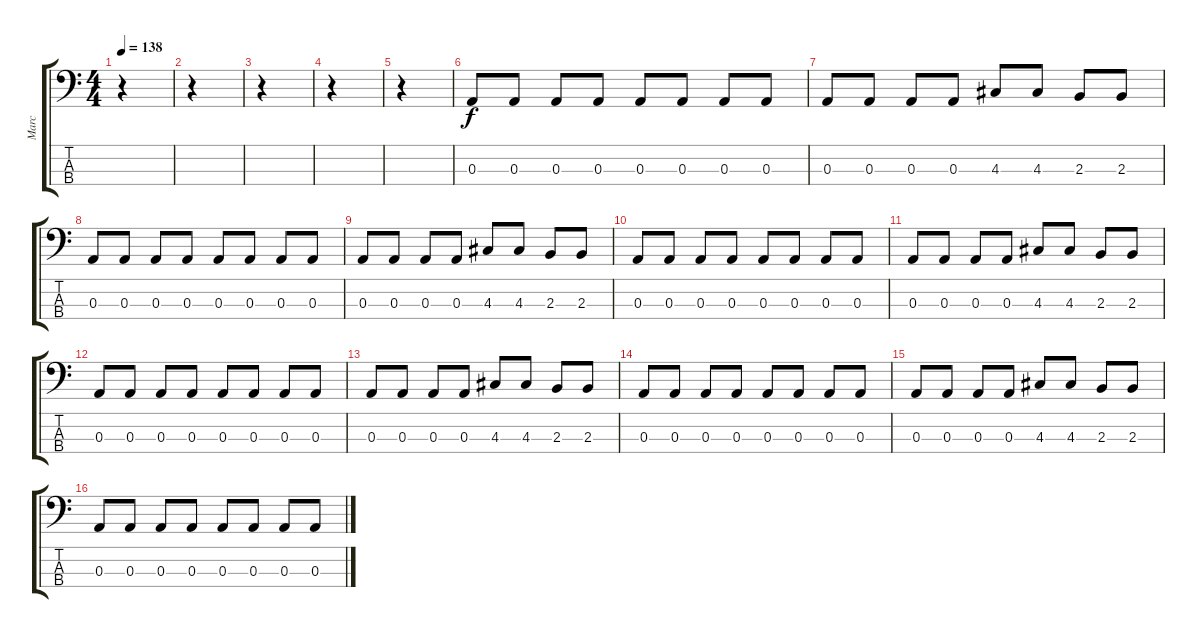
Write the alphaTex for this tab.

\track ("Marc" "Marc") {instrument electricbasspick}
\staff {score tabs}
\tuning (G2 D2 A1 E1) {hide}
\ts (4 4)
\tempo 138
\clef f4
\ks c
r.4{dy f instrument electricbasspick} |
r.4 |
r.4 |
r.4 |
r.4 |
0.3.8 0.3.8 0.3.8 0.3.8 0.3.8 0.3.8 0.3.8 0.3.8 |
0.3.8 0.3.8 0.3.8 0.3.8 4.3.8 4.3.8 2.3.8 2.3.8 |
0.3.8 0.3.8 0.3.8 0.3.8 0.3.8 0.3.8 0.3.8 0.3.8 |
0.3.8 0.3.8 0.3.8 0.3.8 4.3.8 4.3.8 2.3.8 2.3.8 |
0.3.8 0.3.8 0.3.8 0.3.8 0.3.8 0.3.8 0.3.8 0.3.8 |
0.3.8 0.3.8 0.3.8 0.3.8 4.3.8 4.3.8 2.3.8 2.3.8 |
0.3.8 0.3.8 0.3.8 0.3.8 0.3.8 0.3.8 0.3.8 0.3.8 |
0.3.8 0.3.8 0.3.8 0.3.8 4.3.8 4.3.8 2.3.8 2.3.8 |
0.3.8 0.3.8 0.3.8 0.3.8 0.3.8 0.3.8 0.3.8 0.3.8 |
0.3.8 0.3.8 0.3.8 0.3.8 4.3.8 4.3.8 2.3.8 2.3.8 |
0.3.8 0.3.8 0.3.8 0.3.8 0.3.8 0.3.8 0.3.8 0.3.8
